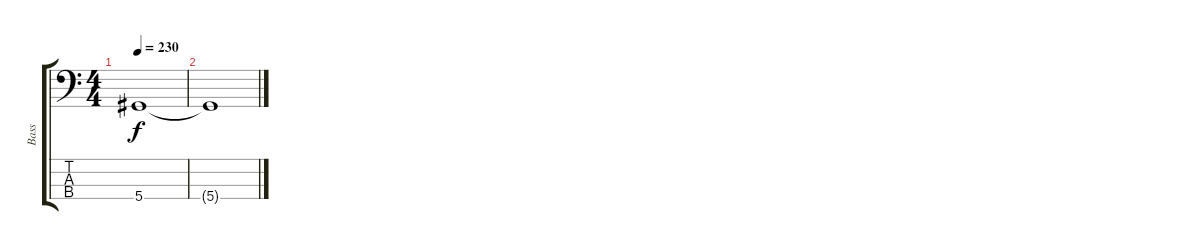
\track ("Bass" "Bass") {instrument electricbasspick}
\staff {score tabs}
\tuning (Gb2 Db2 Ab1 Eb1) {hide}
\ts (4 4)
\tempo 230
\clef f4
\ks c
5.4{t}.1{dy f} |
5.4{t}.1
